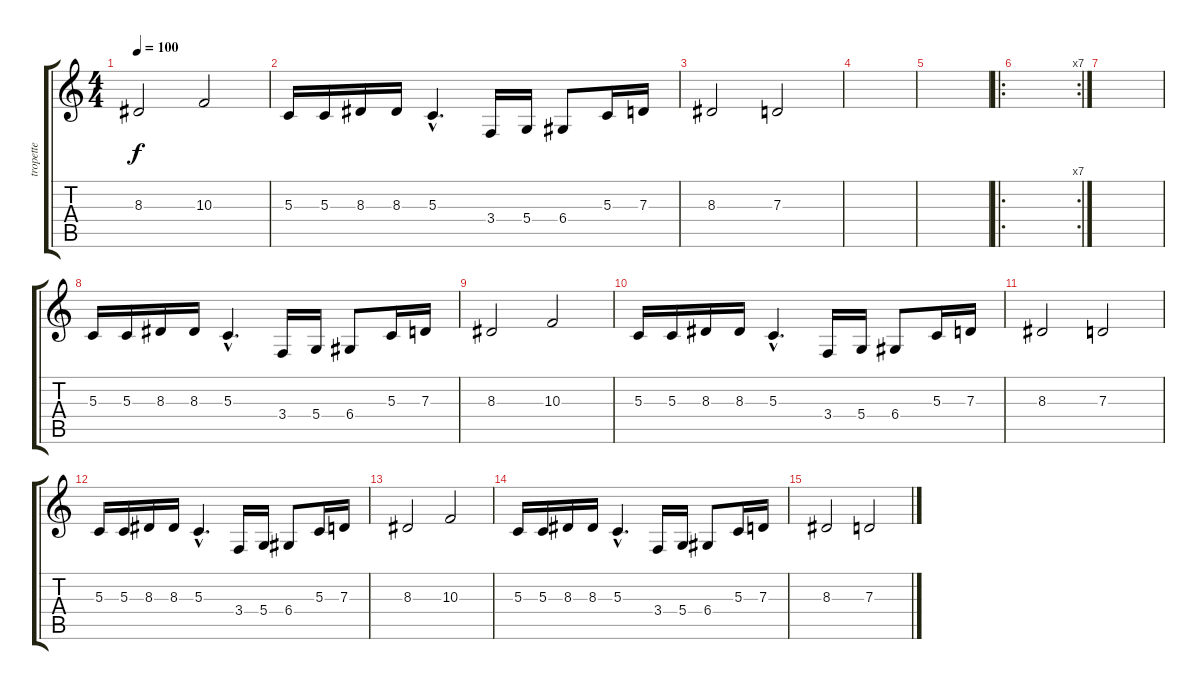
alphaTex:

\track ("tropette" "tropette") {instrument trumpet}
\staff {score tabs}
\tuning (E4 B3 G3 D3 A2 E2) {hide}
\ts (4 4)
\tempo 100
\clef g2
\ks c
8.3.2{dy f} 10.3.2 |
5.3.16 5.3.16 8.3.16 8.3.16 5.3{hac}.4{d} 3.4.16 5.4.16 6.4.8 5.3.16 7.3.16 |
8.3.2 7.3.2 |
|
|
\ro
\rc 7
|
|
5.3.16 5.3.16 8.3.16 8.3.16 5.3{hac}.4{d} 3.4.16 5.4.16 6.4.8 5.3.16 7.3.16 |
8.3.2 10.3.2 |
5.3.16 5.3.16 8.3.16 8.3.16 5.3{hac}.4{d} 3.4.16 5.4.16 6.4.8 5.3.16 7.3.16 |
8.3.2 7.3.2 |
5.3.16 5.3.16 8.3.16 8.3.16 5.3{hac}.4{d} 3.4.16 5.4.16 6.4.8 5.3.16 7.3.16 |
8.3.2 10.3.2 |
5.3.16 5.3.16 8.3.16 8.3.16 5.3{hac}.4{d} 3.4.16 5.4.16 6.4.8 5.3.16 7.3.16 |
8.3.2 7.3.2
